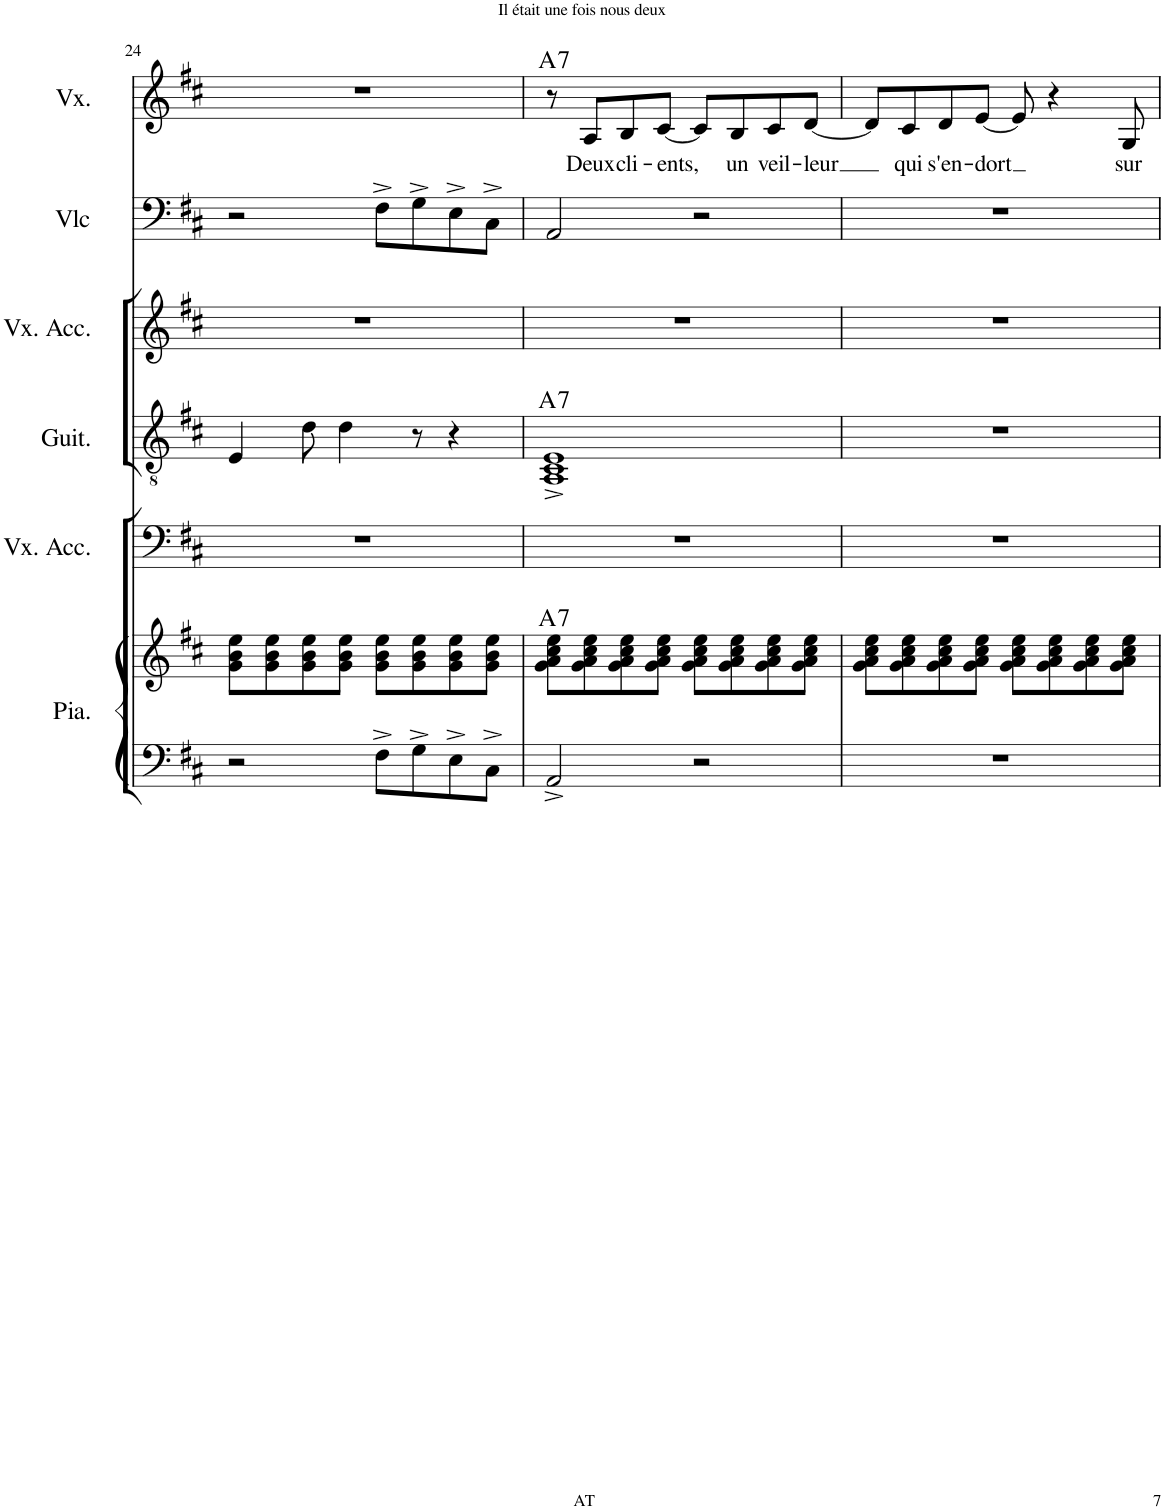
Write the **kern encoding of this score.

**kern	**kern	**harte	**kern	**kern	**harte	**kern	**kern	**kern	**text	**harte
*part6	*part6	*part6	*part5	*part4	*part4	*part3	*part2	*part1	*part1	*part1
*staff7	*staff6	*	*staff5	*staff4	*	*staff3	*staff2	*staff1	*staff1	*
*I"Piano	*	*	*I"Voix Acc.	*I"Guitare	*	*I"Voix Acc.	*I"Violoncelle	*I"Voix	*	*
*I'Pia.	*	*	*I'Vx. Acc.	*I'Guit.	*	*I'Vx. Acc.	*I'Vlc	*I'Vx.	*	*
!!LO:PB:g=z
*clefF4	*clefG2	*	*clefF4	*clefGv2	*	*clefG2	*clefF4	*clefG2	*	*
*k[f#c#]	*k[f#c#]	*	*k[f#c#]	*k[f#c#]	*	*k[f#c#]	*k[f#c#]	*k[f#c#]	*	*
*M4/4	*M4/4	*	*M4/4	*M4/4	*	*M4/4	*M4/4	*M4/4	*	*
=24	=24	=24	=24	=24	=24	=24	=24	=24	=24	=24
2r	8g\ 8b\ 8ee\L	.	1r	4E/	.	1r	2r	1r	.	.
.	8g\ 8b\ 8ee\	.	.	.	.	.	.	.	.	.
.	8g\ 8b\ 8ee\	.	.	8d\	.	.	.	.	.	.
.	8g\ 8b\ 8ee\J	.	.	4d\	.	.	.	.	.	.
8F#^\L	8g\ 8b\ 8ee\L	.	.	.	.	.	8F#^\L	.	.	.
8G^\	8g\ 8b\ 8ee\	.	.	8r	.	.	8G^\	.	.	.
8E^\	8g\ 8b\ 8ee\	.	.	4r	.	.	8E^\	.	.	.
8C#^\J	8g\ 8b\ 8ee\J	.	.	.	.	.	8C#^\J	.	.	.
=25	=25	=25	=25	=25	=25	=25	=25	=25	=25	=25
!	!	!LO:H:kt=7	!	!	!LO:H:kt=7	!	!	!	!	!LO:H:kt=7
2AA^/	8g\ 8a\ 8cc#\ 8ee\L	A:7	1r	1AA^ 1C#^ 1E^	A:7	1r	2AA/	8r	.	A:7
!	!	!	!	!	!	!	!	!	!LO:LY:b	!
.	8g\ 8a\ 8cc#\ 8ee\	.	.	.	.	.	.	8A/L	Deux	.
!	!	!	!	!	!	!	!	!	!LO:LY:b	!
.	8g\ 8a\ 8cc#\ 8ee\	.	.	.	.	.	.	8B/	cli-	.
!	!	!	!	!	!	!	!	!	!LO:LY:b	!
.	8g\ 8a\ 8cc#\ 8ee\J	.	.	.	.	.	.	[8c#/J	-ents,	.
2r	8g\ 8a\ 8cc#\ 8ee\L	.	.	.	.	.	2r	8c#/L]	.	.
!	!	!	!	!	!	!	!	!	!LO:LY:b	!
.	8g\ 8a\ 8cc#\ 8ee\	.	.	.	.	.	.	8B/	un	.
!	!	!	!	!	!	!	!	!	!LO:LY:b	!
.	8g\ 8a\ 8cc#\ 8ee\	.	.	.	.	.	.	8c#/	veil-	.
!	!	!	!	!	!	!	!	!	!LO:LY:b	!
.	8g\ 8a\ 8cc#\ 8ee\J	.	.	.	.	.	.	[8d/J	-leur	.
=26	=26	=26	=26	=26	=26	=26	=26	=26	=26	=26
1r	8g\ 8a\ 8cc#\ 8ee\L	.	1r	1r	.	1r	1r	8d/L]	.	.
!	!	!	!	!	!	!	!	!	!LO:LY:b	!
.	8g\ 8a\ 8cc#\ 8ee\	.	.	.	.	.	.	8c#/	qui	.
!	!	!	!	!	!	!	!	!	!LO:LY:b	!
.	8g\ 8a\ 8cc#\ 8ee\	.	.	.	.	.	.	8d/	s'en-	.
!	!	!	!	!	!	!	!	!	!LO:LY:b	!
.	8g\ 8a\ 8cc#\ 8ee\J	.	.	.	.	.	.	[8e/J	-dort	.
.	8g\ 8a\ 8cc#\ 8ee\L	.	.	.	.	.	.	8e/]	.	.
.	8g\ 8a\ 8cc#\ 8ee\	.	.	.	.	.	.	4r	.	.
.	8g\ 8a\ 8cc#\ 8ee\	.	.	.	.	.	.	.	.	.
!	!	!	!	!	!	!	!	!	!LO:LY:b	!
.	8g\ 8a\ 8cc#\ 8ee\J	.	.	.	.	.	.	8G/	sur	.
=	=	=	=	=	=	=	=	=	=	=
*-	*-	*-	*-	*-	*-	*-	*-	*-	*-	*-
